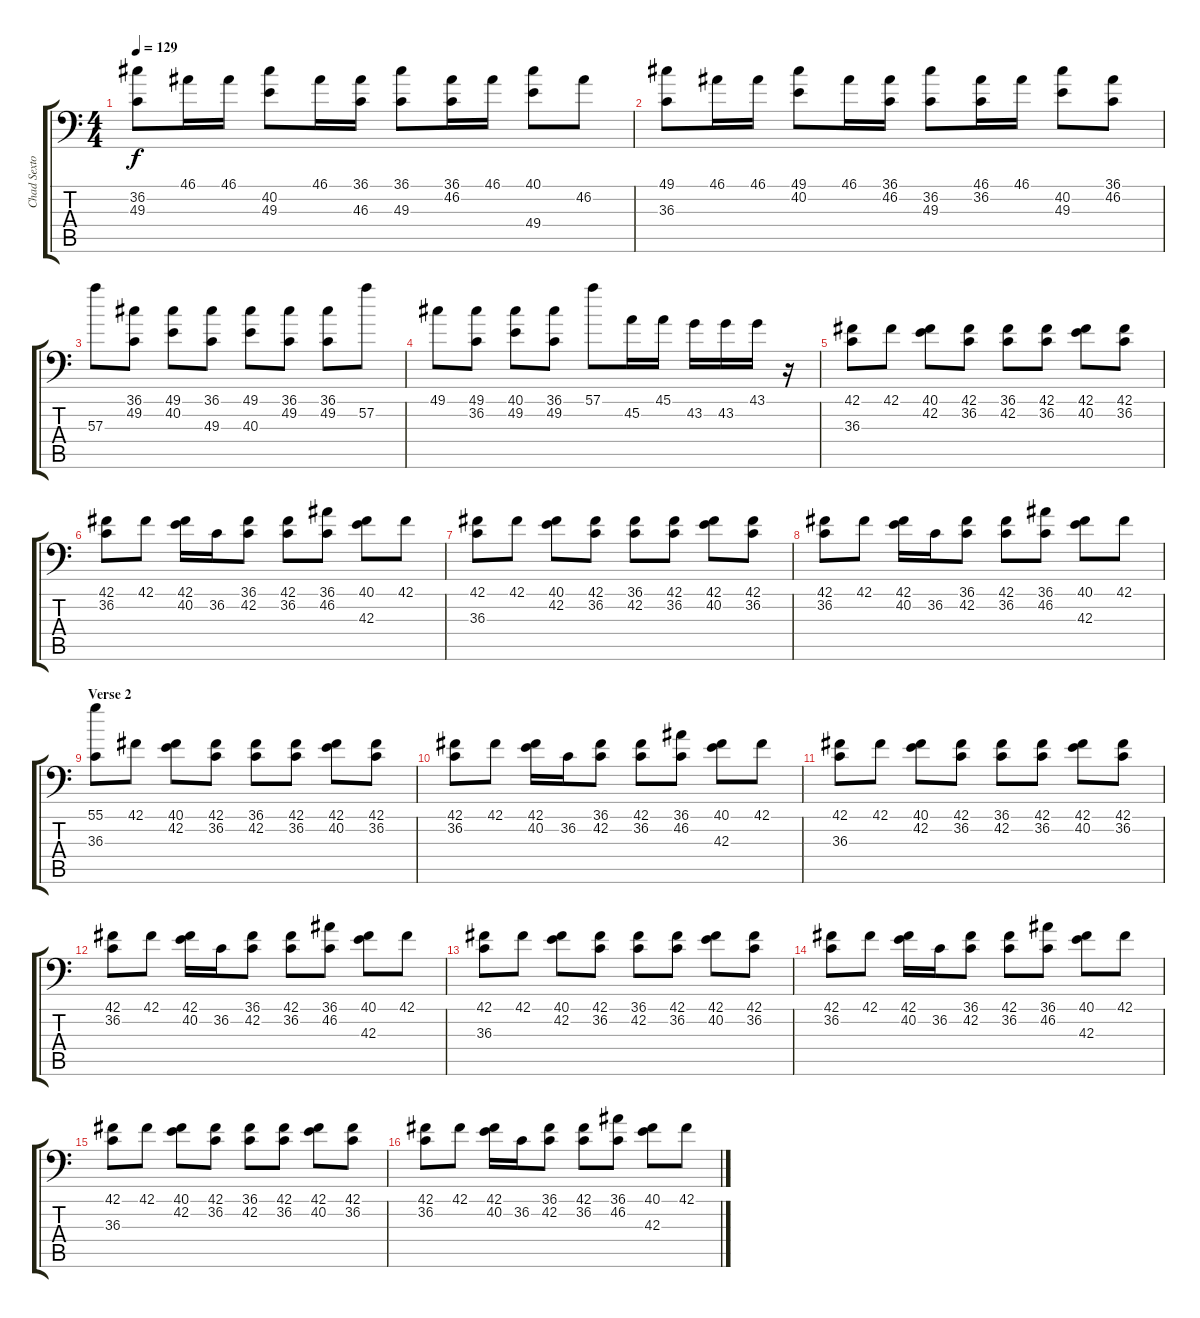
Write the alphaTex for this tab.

\track ("Chad Sexton" "Chad Sexto") {instrument acousticgrandpiano}
\staff {score tabs}
\tuning (C-1 C-1 C-1 C-1 C-1 C-1) {hide}
\ts (4 4)
\tempo 129
\clef f4
\ks c
(36.2 49.3).8{dy f} 46.1.16 46.1.16 (40.2 49.3).8 46.1.16 (36.1 46.3).16 (36.1 49.3).8 (36.1 46.2).16 46.1.16 (40.1 49.4).8 46.2.8 |
(49.1 36.3).8 46.1.16 46.1.16 (49.1 40.2).8 46.1.16 (36.1 46.2).16 (36.2 49.3).8 (46.1 36.2).16 46.1.16 (40.2 49.3).8 (36.1 46.2).8 |
57.3.8 (36.1 49.2).8 (49.1 40.2).8 (36.1 49.3).8 (49.1 40.3).8 (36.1 49.2).8 (36.1 49.2).8 57.2.8 |
49.1.8 (49.1 36.2).8 (40.1 49.2).8 (36.1 49.2).8 57.1.8 45.2.16 45.1.16 43.2.16 43.2.16 43.1.16 r.16 |
(42.1 36.3).8 42.1.8 (40.1 42.2).8 (42.1 36.2).8 (36.1 42.2).8 (42.1 36.2).8 (42.1 40.2).8 (42.1 36.2).8 |
(42.1 36.2).8 42.1.8 (42.1 40.2).16 36.2.16 (36.1 42.2).8 (42.1 36.2).8 (36.1 46.2).8 (40.1 42.3).8 42.1.8 |
(42.1 36.3).8 42.1.8 (40.1 42.2).8 (42.1 36.2).8 (36.1 42.2).8 (42.1 36.2).8 (42.1 40.2).8 (42.1 36.2).8 |
(42.1 36.2).8 42.1.8 (42.1 40.2).16 36.2.16 (36.1 42.2).8 (42.1 36.2).8 (36.1 46.2).8 (40.1 42.3).8 42.1.8 |
\section ("" "Verse 2")
(55.1 36.3).8 42.1.8 (40.1 42.2).8 (42.1 36.2).8 (36.1 42.2).8 (42.1 36.2).8 (42.1 40.2).8 (42.1 36.2).8 |
(42.1 36.2).8 42.1.8 (42.1 40.2).16 36.2.16 (36.1 42.2).8 (42.1 36.2).8 (36.1 46.2).8 (40.1 42.3).8 42.1.8 |
(42.1 36.3).8 42.1.8 (40.1 42.2).8 (42.1 36.2).8 (36.1 42.2).8 (42.1 36.2).8 (42.1 40.2).8 (42.1 36.2).8 |
(42.1 36.2).8 42.1.8 (42.1 40.2).16 36.2.16 (36.1 42.2).8 (42.1 36.2).8 (36.1 46.2).8 (40.1 42.3).8 42.1.8 |
(42.1 36.3).8 42.1.8 (40.1 42.2).8 (42.1 36.2).8 (36.1 42.2).8 (42.1 36.2).8 (42.1 40.2).8 (42.1 36.2).8 |
(42.1 36.2).8 42.1.8 (42.1 40.2).16 36.2.16 (36.1 42.2).8 (42.1 36.2).8 (36.1 46.2).8 (40.1 42.3).8 42.1.8 |
(42.1 36.3).8 42.1.8 (40.1 42.2).8 (42.1 36.2).8 (36.1 42.2).8 (42.1 36.2).8 (42.1 40.2).8 (42.1 36.2).8 |
(42.1 36.2).8 42.1.8 (42.1 40.2).16 36.2.16 (36.1 42.2).8 (42.1 36.2).8 (36.1 46.2).8 (40.1 42.3).8 42.1.8
